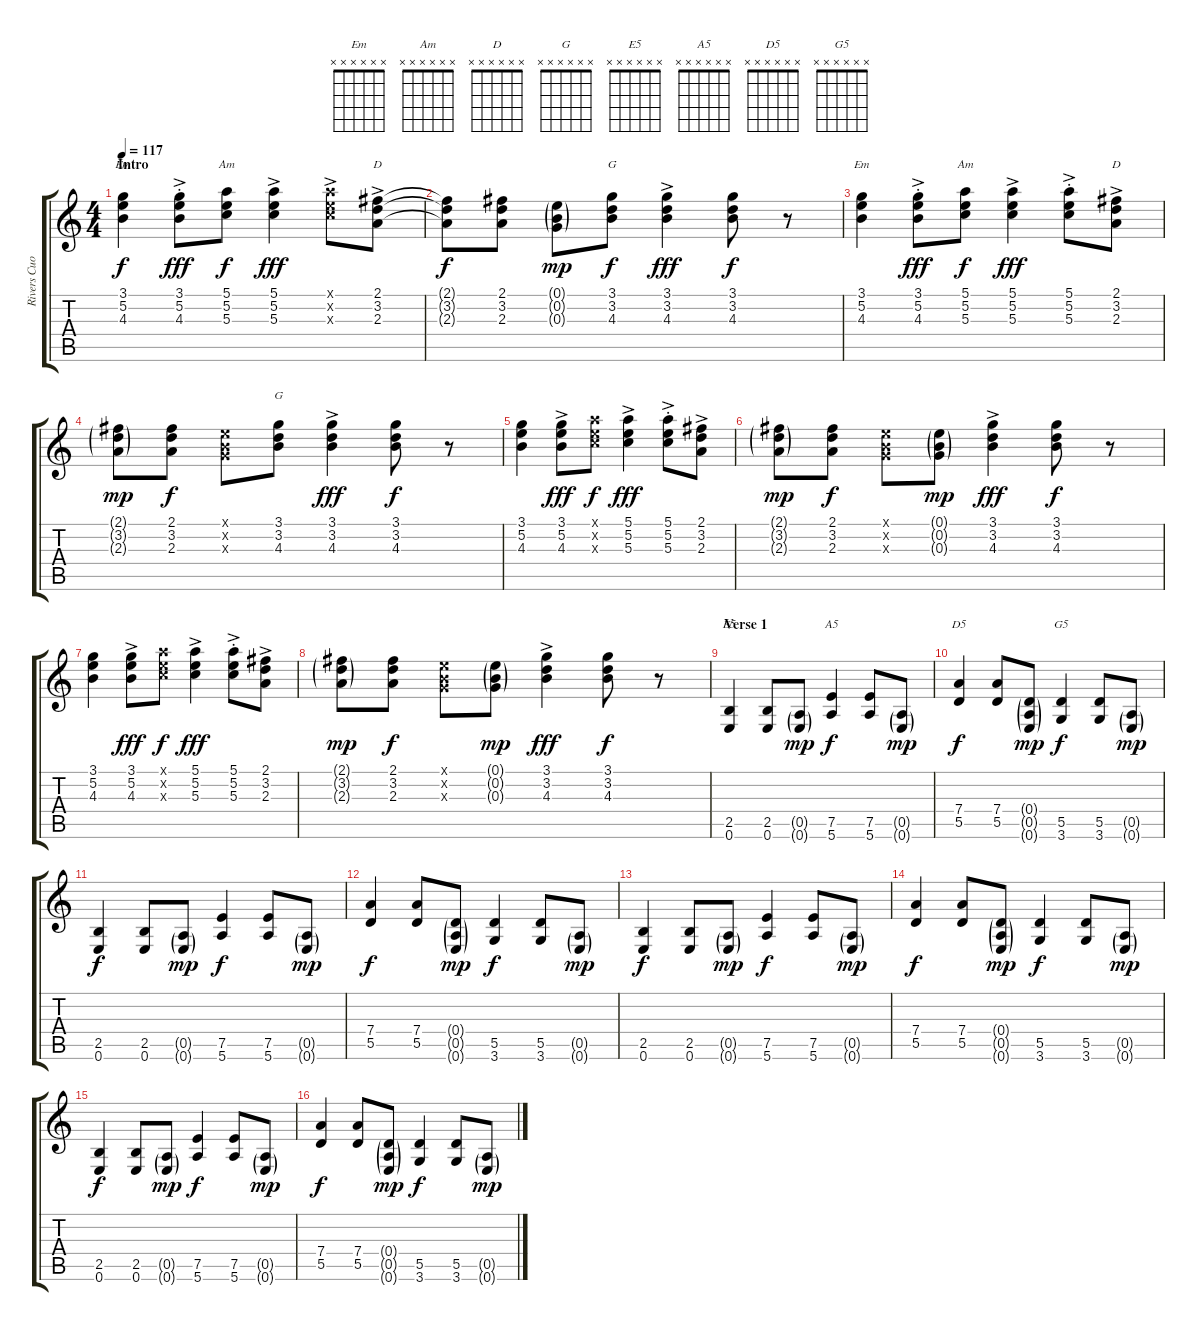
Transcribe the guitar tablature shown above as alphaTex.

\track ("Rivers Cuomo - Guitar" "Rivers Cuo") {instrument electricguitarclean}
\staff {score tabs}
\tuning (E4 B3 G3 D3 A2 E2) {hide}
\chord ("Em" 3 5 4 x x x)
\chord ("Am" 5 5 5 x x x) {barre 5}
\chord ("D" 2 3 2 x x x)
\chord ("G" 3 3 4 x x x) {barre 3}
\chord ("Em" x x x x x x)
\chord ("Am" x x x x x x)
\chord ("D" x x x x x x)
\chord ("G" x x x x x x)
\chord ("E5" x x x x x x)
\chord ("A5" x x x x x x)
\chord ("D5" x x x x x x)
\chord ("G5" x x x x x x)
\ts (4 4)
\section ("" "Intro")
\tempo 117
\clef g2
\ks c
(3.1 5.2 4.3).4{ch "Em" dy f instrument electricguitarclean} (3.1{ac st} 5.2{ac st} 4.3{ac st}).8{dy fff} (5.1 5.2 5.3).8{ch "Am" dy f} (5.1{ac} 5.2{ac} 5.3{ac}).4{dy fff} (5.1{ac x} 5.2{ac x} 5.3{ac x}).8 (2.1{ac} 3.2{ac} 2.3{ac}).8{ch "D"} |
(2.1{t} 3.2{t} 2.3{t}).8{dy f} (2.1 3.2 2.3).8 (0.1{g} 0.2{g} 0.3{g}).8{dy mp} (3.1 3.2 4.3).8{ch "G" dy f} (3.1{ac} 3.2{ac} 4.3{ac}).4{dy fff} (3.1 3.2 4.3).8{dy f} r.8 |
(3.1 5.2 4.3).4{ch "Em"} (3.1{ac st} 5.2{ac st} 4.3{ac st}).8{dy fff} (5.1 5.2 5.3).8{ch "Am" dy f} (5.1{ac} 5.2{ac} 5.3{ac}).4{dy fff} (5.1{ac st} 5.2{ac st} 5.3{ac st}).8 (2.1{ac} 3.2{ac} 2.3{ac}).8{ch "D"} |
(2.1{g} 3.2{g} 2.3{g}).8{dy mp} (2.1 3.2 2.3).8{dy f} (0.1{x} 0.2{x} 0.3{x}).8 (3.1 3.2 4.3).8{ch "G"} (3.1{ac} 3.2{ac} 4.3{ac}).4{dy fff} (3.1 3.2 4.3).8{dy f} r.8 |
(3.1 5.2 4.3).4 (3.1{ac} 5.2{ac} 4.3{ac}).8{dy fff} (5.1{x} 5.2{x} 5.3{x}).8{dy f} (5.1{ac} 5.2{ac} 5.3{ac}).4{dy fff} (5.1{ac st} 5.2{ac st} 5.3{ac st}).8 (2.1{ac} 3.2{ac} 2.3{ac}).8 |
(2.1{g} 3.2{g} 2.3{g}).8{dy mp} (2.1 3.2 2.3).8{dy f} (0.1{x} 0.2{x} 0.3{x}).8 (0.1{g} 0.2{g} 0.3{g}).8{dy mp} (3.1{ac} 3.2{ac} 4.3{ac}).4{dy fff} (3.1 3.2 4.3).8{dy f} r.8 |
(3.1 5.2 4.3).4 (3.1{ac} 5.2{ac} 4.3{ac}).8{dy fff} (5.1{x} 5.2{x} 5.3{x}).8{dy f} (5.1{ac} 5.2{ac} 5.3{ac}).4{dy fff} (5.1{ac st} 5.2{ac st} 5.3{ac st}).8 (2.1{ac} 3.2{ac} 2.3{ac}).8 |
(2.1{g} 3.2{g} 2.3{g}).8{dy mp} (2.1 3.2 2.3).8{dy f} (0.1{x} 0.2{x} 0.3{x}).8 (0.1{g} 0.2{g} 0.3{g}).8{dy mp} (3.1{ac} 3.2{ac} 4.3{ac}).4{dy fff} (3.1 3.2 4.3).8{dy f} r.8 |
\section ("" "Verse 1")
(2.5 0.6).4{ch "E5"} (2.5 0.6).8 (0.5{g} 0.6{g}).8{dy mp} (7.5 5.6).4{ch "A5" dy f} (7.5 5.6).8 (0.5{g} 0.6{g}).8{dy mp} |
(7.4 5.5).4{ch "D5" dy f} (7.4 5.5).8 (0.4{g} 0.5{g} 0.6{g}).8{dy mp} (5.5 3.6).4{ch "G5" dy f} (5.5 3.6).8 (0.5{g} 0.6{g}).8{dy mp} |
(2.5 0.6).4{dy f} (2.5 0.6).8 (0.5{g} 0.6{g}).8{dy mp} (7.5 5.6).4{dy f} (7.5 5.6).8 (0.5{g} 0.6{g}).8{dy mp} |
(7.4 5.5).4{dy f} (7.4 5.5).8 (0.4{g} 0.5{g} 0.6{g}).8{dy mp} (5.5 3.6).4{dy f} (5.5 3.6).8 (0.5{g} 0.6{g}).8{dy mp} |
(2.5 0.6).4{dy f} (2.5 0.6).8 (0.5{g} 0.6{g}).8{dy mp} (7.5 5.6).4{dy f} (7.5 5.6).8 (0.5{g} 0.6{g}).8{dy mp} |
(7.4 5.5).4{dy f} (7.4 5.5).8 (0.4{g} 0.5{g} 0.6{g}).8{dy mp} (5.5 3.6).4{dy f} (5.5 3.6).8 (0.5{g} 0.6{g}).8{dy mp} |
(2.5 0.6).4{dy f} (2.5 0.6).8 (0.5{g} 0.6{g}).8{dy mp} (7.5 5.6).4{dy f} (7.5 5.6).8 (0.5{g} 0.6{g}).8{dy mp} |
(7.4 5.5).4{dy f} (7.4 5.5).8 (0.4{g} 0.5{g} 0.6{g}).8{dy mp} (5.5 3.6).4{dy f} (5.5 3.6).8 (0.5{g} 0.6{g}).8{dy mp}
